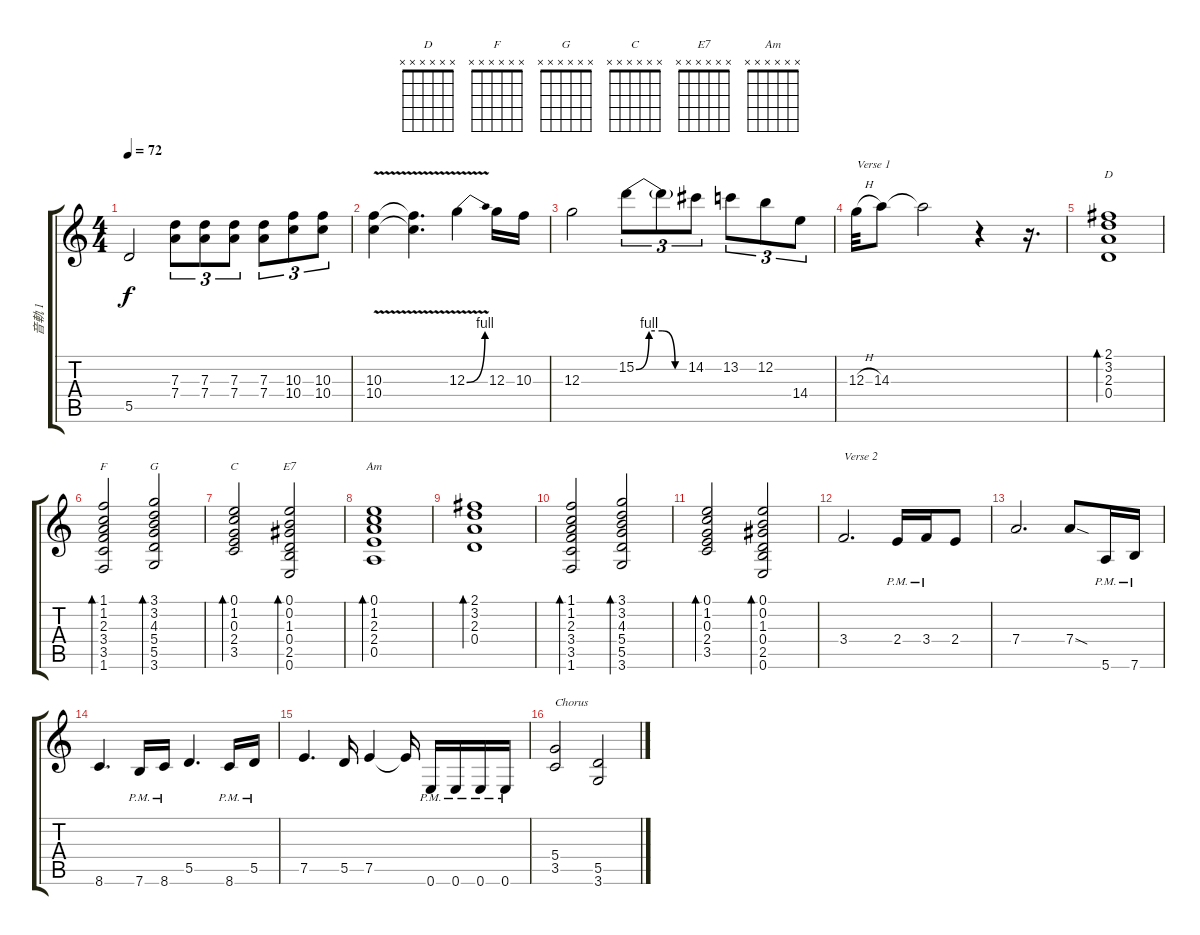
\track ("音軌 1" "音軌 1") {instrument acousticguitarsteel}
\staff {score tabs}
\tuning (E4 B3 G3 D3 A2 E2) {hide}
\chord ("D" x x x x x x)
\chord ("F" x x x x x x)
\chord ("G" x x x x x x)
\chord ("C" x x x x x x)
\chord ("E7" x x x x x x)
\chord ("Am" x x x x x x)
\ts (4 4)
\tempo 72
\clef g2
\ks c
5.5.2{dy f} (7.3 7.4).8{tu (3 2)} (7.3 7.4).8{tu (3 2)} (7.3 7.4).8{tu (3 2)} (7.3 7.4).8{tu (3 2)} (10.3 10.4).8{tu (3 2)} (10.3 10.4).8{tu (3 2)} |
(10.3{v} 10.4{v}).4 (10.3{t} 10.4{t}).4{d} 12.3{be (bend 0 0 60 4) v}.4 12.3.16 10.3.16 |
12.3.2 15.2{be (custom 0 0 15 4 30 4 45 0 60 0)}.8{tu (3 2)} 15.2{t}.8{tu (3 2)} 14.2.8{tu (3 2)} 13.2.8{tu (3 2)} 12.2.8{tu (3 2)} 14.4.8{tu (3 2)} |
12.3{h}.32{txt "Verse 1"} 14.3.8 14.3{t}.2 r.4 r.16{d} |
(2.1 3.2 2.3 0.4).1{bd 60 ch "D" instrument acousticguitarsteel} |
(1.1 1.2 2.3 3.4 3.5 1.6).2{bd 60 ch "F"} (3.1 3.2 4.3 5.4 5.5 3.6).2{bd 60 ch "G"} |
(0.1 1.2 0.3 2.4 3.5).2{bd 60 ch "C"} (0.1 0.2 1.3 0.4 2.5 0.6).2{bd 60 ch "E7"} |
(0.1 1.2 2.3 2.4 0.5).1{bd 60 ch "Am"} |
(2.1 3.2 2.3 0.4).1{bd 60} |
(1.1 1.2 2.3 3.4 3.5 1.6).2{bd 60} (3.1 3.2 4.3 5.4 5.5 3.6).2{bd 60} |
(0.1 1.2 0.3 2.4 3.5).2{bd 60} (0.1 0.2 1.3 0.4 2.5 0.6).2{bd 60} |
3.4.2{d txt "Verse 2" instrument distortionguitar} 2.4{pm}.16 3.4{pm}.16 2.4.8 |
7.4.2{d} 7.4{sod}.8 5.6{pm}.16 7.6{pm}.16 |
8.6.4{d} 7.6{pm}.16 8.6{pm}.16 5.5.4{d} 8.6{pm}.16 5.5{pm}.16 |
7.5.4{d} 5.5.16 7.5.4 7.5{t}.16 0.6{pm}.16 0.6{pm}.16 0.6{pm}.16 0.6{pm}.16 |
(5.4 3.5).2{txt "Chorus"} (5.5 3.6).2
